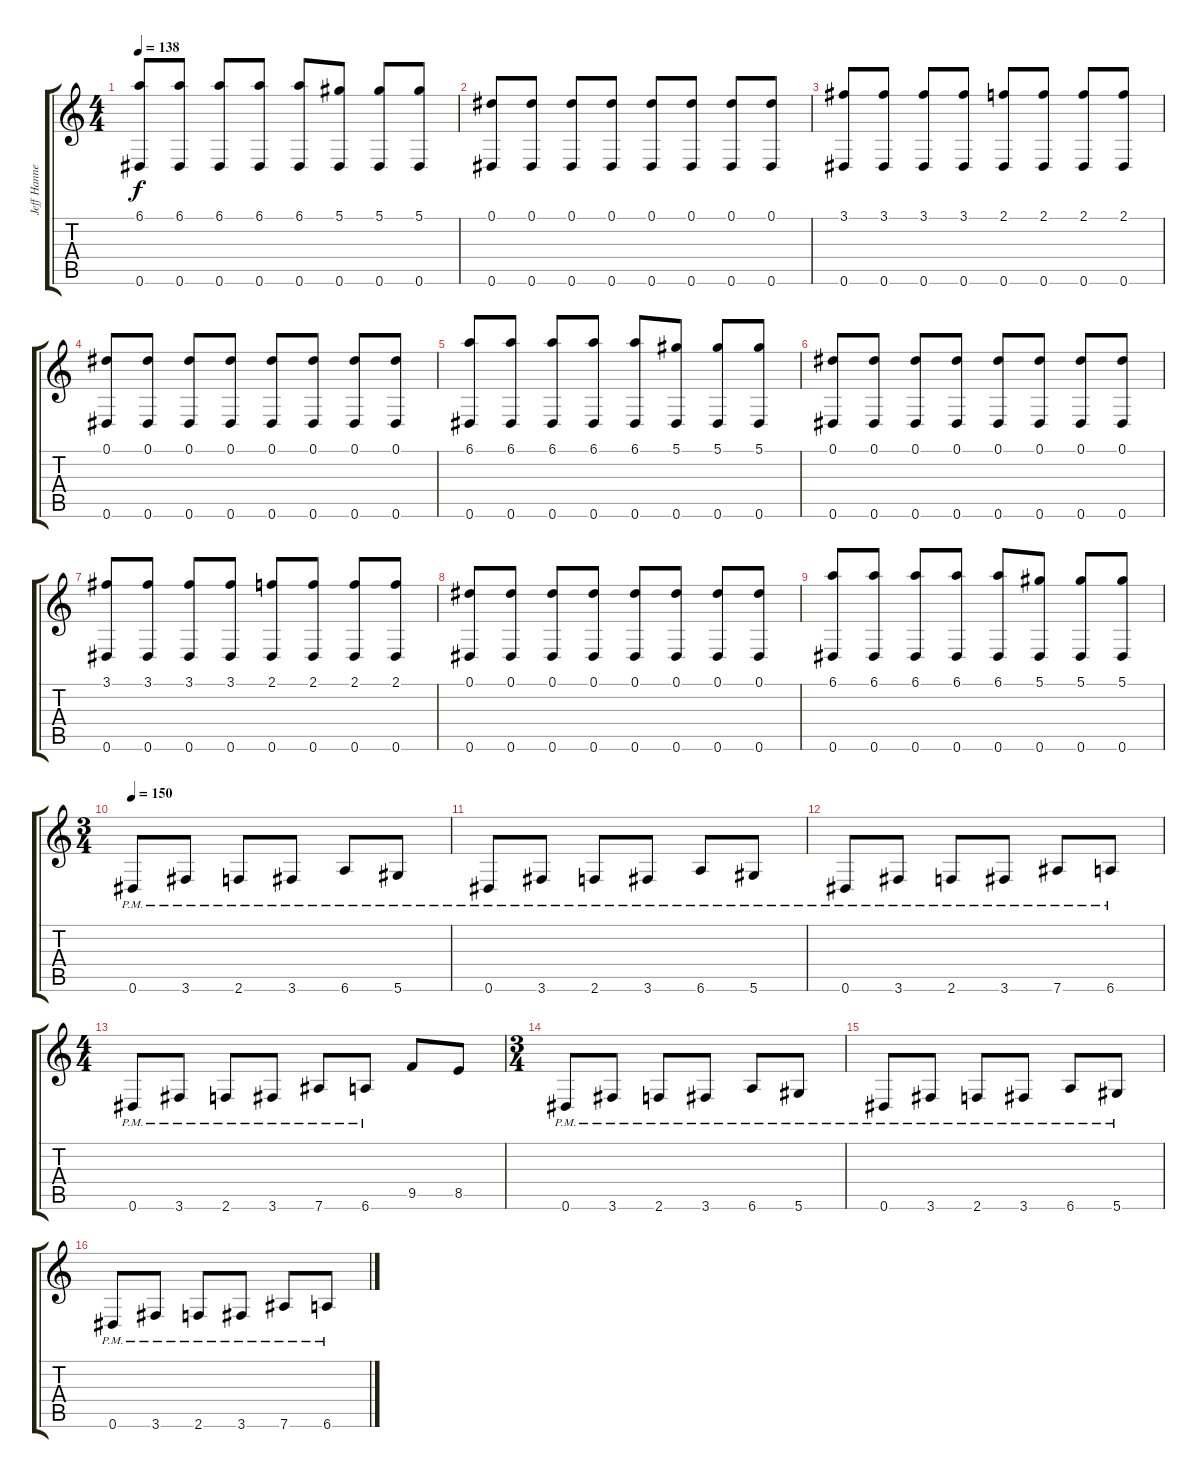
\track ("Jeff Hanneman" "Jeff Hanne") {instrument distortionguitar}
\staff {score tabs}
\tuning (Eb4 Bb3 Gb3 Db3 Ab2 Eb2) {hide}
\ts (4 4)
\tempo 138
\clef g2
\ks c
(6.1 0.6).8{dy f} (6.1 0.6).8 (6.1 0.6).8 (6.1 0.6).8 (6.1 0.6).8 (5.1 0.6).8 (5.1 0.6).8 (5.1 0.6).8 |
(0.1 0.6).8 (0.1 0.6).8 (0.1 0.6).8 (0.1 0.6).8 (0.1 0.6).8 (0.1 0.6).8 (0.1 0.6).8 (0.1 0.6).8 |
(3.1 0.6).8 (3.1 0.6).8 (3.1 0.6).8 (3.1 0.6).8 (2.1 0.6).8 (2.1 0.6).8 (2.1 0.6).8 (2.1 0.6).8 |
(0.1 0.6).8 (0.1 0.6).8 (0.1 0.6).8 (0.1 0.6).8 (0.1 0.6).8 (0.1 0.6).8 (0.1 0.6).8 (0.1 0.6).8 |
(6.1 0.6).8 (6.1 0.6).8 (6.1 0.6).8 (6.1 0.6).8 (6.1 0.6).8 (5.1 0.6).8 (5.1 0.6).8 (5.1 0.6).8 |
(0.1 0.6).8 (0.1 0.6).8 (0.1 0.6).8 (0.1 0.6).8 (0.1 0.6).8 (0.1 0.6).8 (0.1 0.6).8 (0.1 0.6).8 |
(3.1 0.6).8 (3.1 0.6).8 (3.1 0.6).8 (3.1 0.6).8 (2.1 0.6).8 (2.1 0.6).8 (2.1 0.6).8 (2.1 0.6).8 |
(0.1 0.6).8 (0.1 0.6).8 (0.1 0.6).8 (0.1 0.6).8 (0.1 0.6).8 (0.1 0.6).8 (0.1 0.6).8 (0.1 0.6).8 |
(6.1 0.6).8 (6.1 0.6).8 (6.1 0.6).8 (6.1 0.6).8 (6.1 0.6).8 (5.1 0.6).8 (5.1 0.6).8 (5.1 0.6).8 |
\ts (3 4)
\tempo 150
0.6{pm}.8{instrument distortionguitar} 3.6{pm}.8 2.6{pm}.8 3.6{pm}.8 6.6{pm}.8 5.6{pm}.8 |
0.6{pm}.8 3.6{pm}.8 2.6{pm}.8 3.6{pm}.8 6.6{pm}.8 5.6{pm}.8 |
0.6{pm}.8 3.6{pm}.8 2.6{pm}.8 3.6{pm}.8 7.6{pm}.8 6.6{pm}.8 |
\ts (4 4)
0.6{pm}.8 3.6{pm}.8 2.6{pm}.8 3.6{pm}.8 7.6{pm}.8 6.6{pm}.8 9.5.8 8.5.8 |
\ts (3 4)
0.6{pm}.8 3.6{pm}.8 2.6{pm}.8 3.6{pm}.8 6.6{pm}.8 5.6{pm}.8 |
0.6{pm}.8 3.6{pm}.8 2.6{pm}.8 3.6{pm}.8 6.6{pm}.8 5.6{pm}.8 |
0.6{pm}.8 3.6{pm}.8 2.6{pm}.8 3.6{pm}.8 7.6{pm}.8 6.6{pm}.8
